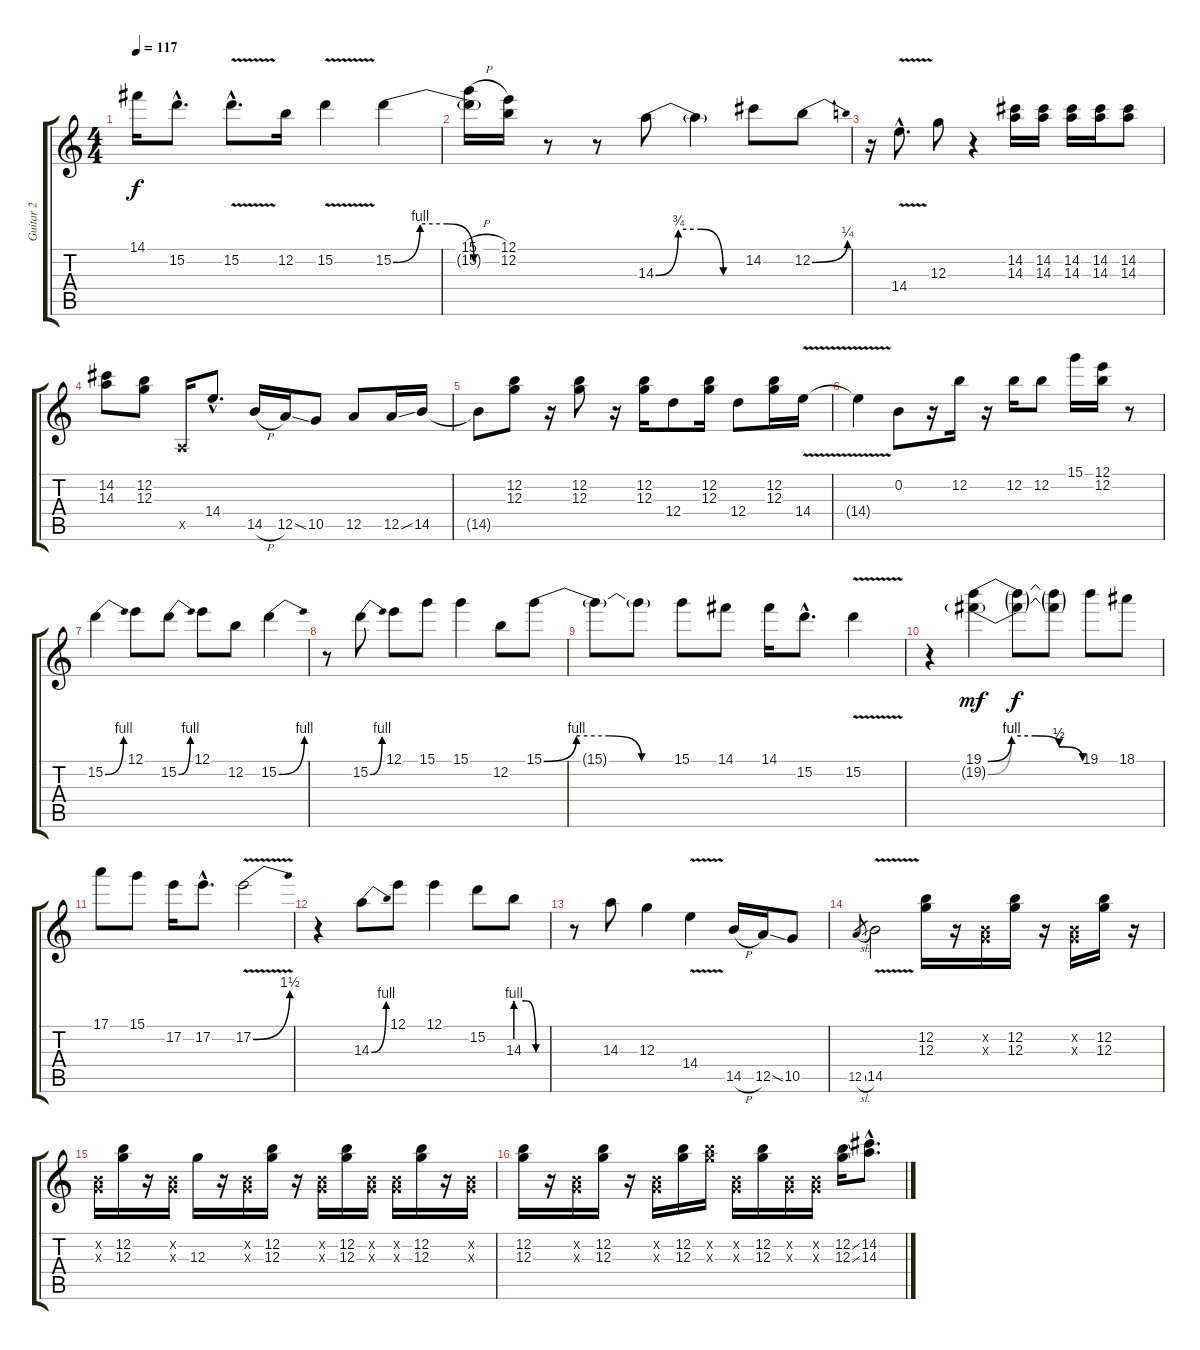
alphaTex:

\track ("Guitar 2" "Guitar 2") {instrument distortionguitar}
\staff {score tabs}
\tuning (E4 B3 G3 D3 A2 E2) {hide}
\ts (4 4)
\tempo 117
\clef g2
\ks c
14.1.16{dy f} 15.2{hac}.8{d} 15.2{v hac}.8{d} 12.2.16 15.2{v}.4 15.2{be (custom 0 0 15 4 30 4 45 0 60 0)}.4 |
(15.1{h} 15.2{t}).16 (12.1 12.2).16 r.8 r.8 14.3{be (custom 0 0 15 3 30 3 45 0 60 0)}.8 14.3{t}.4 14.2.8 12.2{be (bend 0 0 60 1)}.8 |
r.16 14.4{v hac}.8{d} 12.3.8 r.4 (14.2 14.3).16 (14.2 14.3).16 (14.2 14.3).16 (14.2 14.3).16 (14.2 14.3).8 |
(14.2 14.3).8 (12.2 12.3).8 0.5{x}.16 14.4{hac}.8{d} 14.5{h}.16 12.5{ss}.16 10.5.8 12.5.8 12.5{ss}.16 14.5.16 |
14.5{t}.8 (12.2 12.3).8 r.16 (12.2 12.3).8 r.16 (12.2 12.3).16 12.4.8 (12.2 12.3).16 12.4.8 (12.2 12.3).16 14.4{v}.16 |
14.4{t}.4 0.2.8 r.16 12.2.16 r.16 12.2.16 12.2.8 15.1.16 (12.1 12.2).16 r.8 |
15.2{be (bend 0 0 60 4)}.4 12.1.8 15.2{be (bend 0 0 60 4)}.8 12.1.8 12.2.8 15.2{be (bend 0 0 60 4)}.4 |
r.8 15.2{be (bend 0 0 60 4)}.8 12.1.8 15.1.8 15.1.4 12.2.8 15.1{be (custom 0 0 15 4 30 4 45 0 60 0)}.8 |
15.1{t}.8 15.1{t}.8 15.1.8 14.1.8 14.1.16 15.2{hac}.8{d} 15.2{v}.4 |
r.4 (19.1{be (custom 0 0 15 4 30 4 45 2 60 0)} 19.2{be (custom 0 0 15 4 30 4 45 2 60 0) g}).4{dy mf} (19.1{t} 19.2{t}).8{dy f} (19.1{t} 19.2{t}).8 19.1.8 18.1.8 |
17.1.8 15.1.8 17.2.16 17.2{hac}.8{d} 17.2{be (bend 0 0 60 6) v}.2 |
r.4 14.3{be (bend 0 0 60 4)}.8 12.1.8 12.1.4 15.2.8 14.3{be (custom 0 4 20 4 40 0 60 0)}.8 |
r.8 14.3.8 12.3.4 14.4{v}.4 14.5{h}.16 12.5{ss}.16 10.5.8 |
12.5{sl}.8{gr} 14.5{v}.2 (12.2 12.3).16 r.16 (0.2{x} 0.3{x}).16 (12.2 12.3).16 r.16 (0.2{x} 0.3{x}).16 (12.2 12.3).16 r.16 |
(0.2{x} 0.3{x}).16 (12.2 12.3).16 r.16 (0.2{x} 0.3{x}).16 12.3.16 r.16 (0.2{x} 0.3{x}).16 (12.2 12.3).16 r.16 (0.2{x} 0.3{x}).16 (12.2 12.3).16 (0.2{x} 0.3{x}).16 (0.2{x} 0.3{x}).16 (12.2 12.3).16 r.16 (0.2{x} 0.3{x}).16 |
(12.2 12.3).16 r.16 (0.2{x} 0.3{x}).16 (12.2 12.3).16 r.16 (0.2{x} 0.3{x}).16 (12.2 12.3).16 (12.2{x} 12.3{x}).16 (0.2{x} 0.3{x}).16 (12.2 12.3).16 (0.2{x} 0.3{x}).16 (0.2{x} 0.3{x}).16 (12.2{ss} 12.3{ss}).16 (14.2{hac} 14.3{hac}).8{d}
